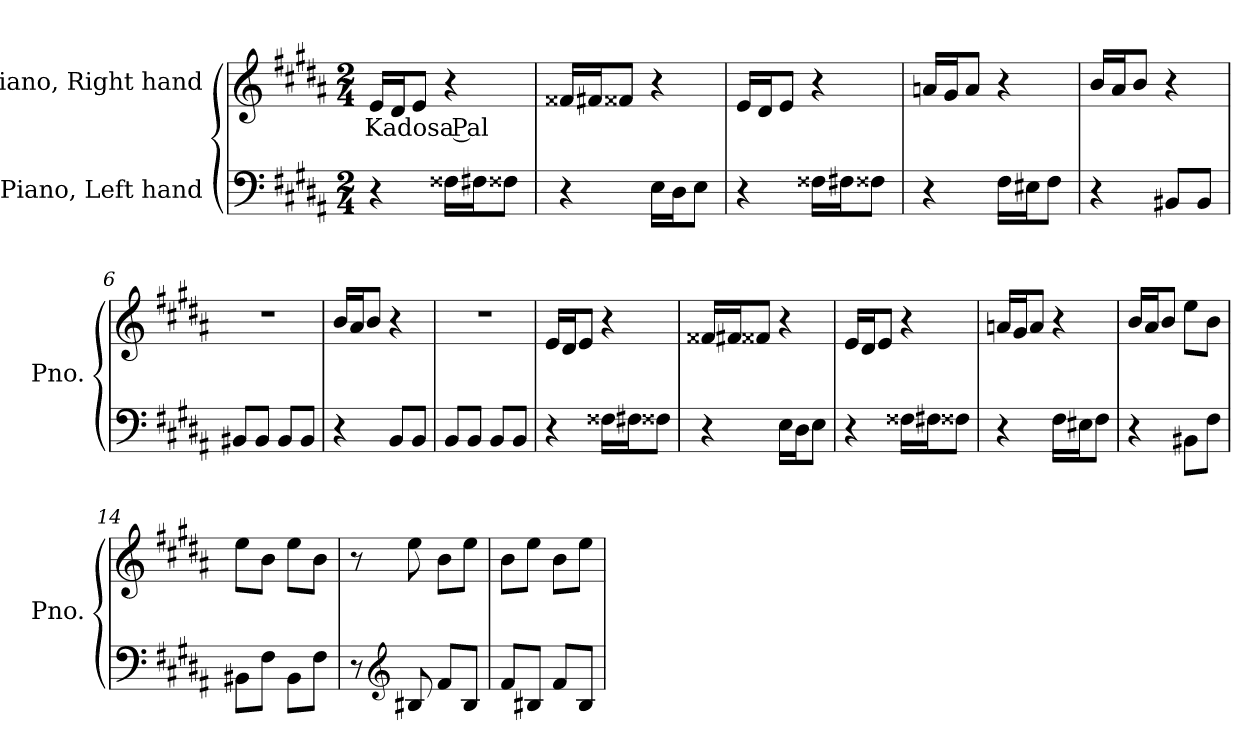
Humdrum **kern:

**kern	**kern	**text
*part2	*part1	*part1
*staff2	*staff1	*staff1
*I"Piano, Left hand	*I"Piano, Right hand	*
*I'Pno.	*I'Pno.	*
*clefF4	*clefG2	*
*k[f#c#g#d#a#]	*k[f#c#g#d#a#]	*
*M2/4	*M2/4	*
*MM120	*MM120	*
=1	=1	=1
!	!	!LO:LY:b
4r	16e/LL	Kadosa Pal
.	16d#/J	.
.	8e/J	.
16F##X\LL	4r	.
16F#X\J	.	.
8F##X\J	.	.
=2	=2	=2
4r	16f##X/LL	.
.	16f#X/J	.
.	8f##X/J	.
16E\LL	4r	.
16D#\J	.	.
8E\J	.	.
=3	=3	=3
4r	16e/LL	.
.	16d#/J	.
.	8e/J	.
16F##X\LL	4r	.
16F#X\J	.	.
8F##X\J	.	.
!!LO:LB:g=z
=4	=4	=4
4r	16an/LL	.
.	16g#/J	.
.	8a/J	.
16F#\LL	4r	.
16E#X\J	.	.
8F#\J	.	.
=5	=5	=5
4r	16b/LL	.
.	16a#/J	.
.	8b/J	.
8BB#X/L	4r	.
8BB#/J	.	.
=6	=6	=6
8BB#X/L	2r	.
8BB#/J	.	.
8BB#/L	.	.
8BB#/J	.	.
=7	=7	=7
4r	16b/LL	.
.	16a#/J	.
.	8b/J	.
8BB/L	4r	.
8BB/J	.	.
=8	=8	=8
8BB/L	2r	.
8BB/J	.	.
8BB/L	.	.
8BB/J	.	.
=9	=9	=9
4r	16e/LL	.
.	16d#/J	.
.	8e/J	.
16F##X\LL	4r	.
16F#X\J	.	.
8F##X\J	.	.
!!LO:LB:g=z
=10	=10	=10
4r	16f##X/LL	.
.	16f#X/J	.
.	8f##X/J	.
16E\LL	4r	.
16D#\J	.	.
8E\J	.	.
=11	=11	=11
4r	16e/LL	.
.	16d#/J	.
.	8e/J	.
16F##X\LL	4r	.
16F#X\J	.	.
8F##X\J	.	.
=12	=12	=12
4r	16an/LL	.
.	16g#/J	.
.	8a/J	.
16F#\LL	4r	.
16E#X\J	.	.
8F#\J	.	.
=13	=13	=13
4r	16b/LL	.
.	16a#/J	.
.	8b/J	.
8BB#X\L	8ee\L	.
8F#\J	8b\J	.
=14	=14	=14
8BB#X\L	8ee\L	.
8F#\J	8b\J	.
8BB#\L	8ee\L	.
8F#\J	8b\J	.
!!LO:LB:g=z
=15	=15	=15
8r	8r	.
*clefG2	*	*
8B#X/	8ee\	.
8f#/L	8b\L	.
8B#/J	8ee\J	.
=16	=16	=16
8f#/L	8b\L	.
8B#X/J	8ee\J	.
8f#/L	8b\L	.
8B#/J	8ee\J	.
=	=	=
*-	*-	*-
